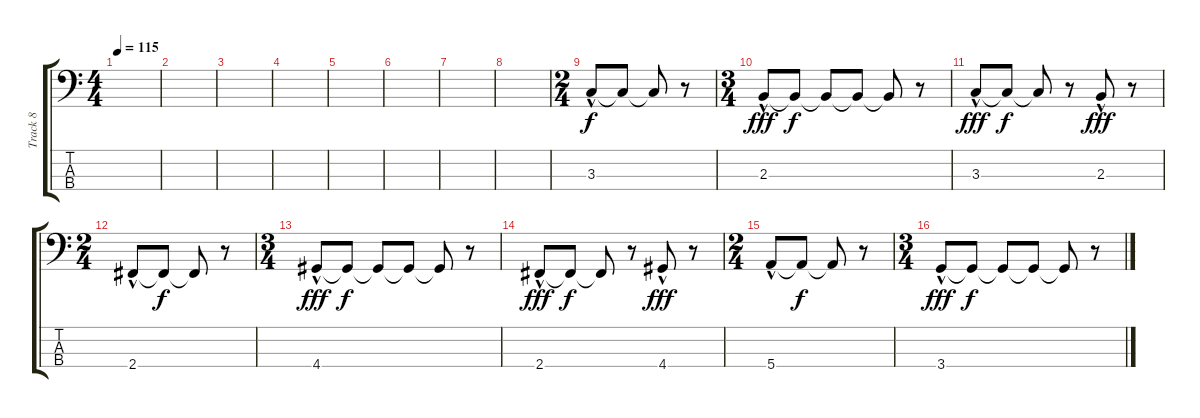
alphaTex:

\track ("Track 8" "Track 8") {instrument slapbass1}
\staff {score tabs}
\tuning (G2 D2 A1 E1) {hide}
\ts (4 4)
\tempo 115
\clef f4
\ks c
|
|
|
|
|
|
|
|
\ts (2 4)
3.3{hac}.8 3.3{t}.8{dy f} 3.3{t}.8 r.8 |
\ts (3 4)
2.3{hac}.8{dy fff} 2.3{t}.8{dy f} 2.3{t}.8 2.3{t}.8 2.3{t}.8 r.8 |
3.3{hac}.8{dy fff} 3.3{t}.8{dy f} 3.3{t}.8 r.8 2.3{hac}.8{dy fff} r.8 |
\ts (2 4)
2.4{hac}.8 2.4{t}.8{dy f} 2.4{t}.8 r.8 |
\ts (3 4)
4.4{hac}.8{dy fff} 4.4{t}.8{dy f} 4.4{t}.8 4.4{t}.8 4.4{t}.8 r.8 |
2.4{hac}.8{dy fff} 2.4{t}.8{dy f} 2.4{t}.8 r.8 4.4{hac}.8{dy fff} r.8 |
\ts (2 4)
5.4{hac}.8 5.4{t}.8{dy f} 5.4{t}.8 r.8 |
\ts (3 4)
3.4{hac}.8{dy fff} 3.4{t}.8{dy f} 3.4{t}.8 3.4{t}.8 3.4{t}.8 r.8
